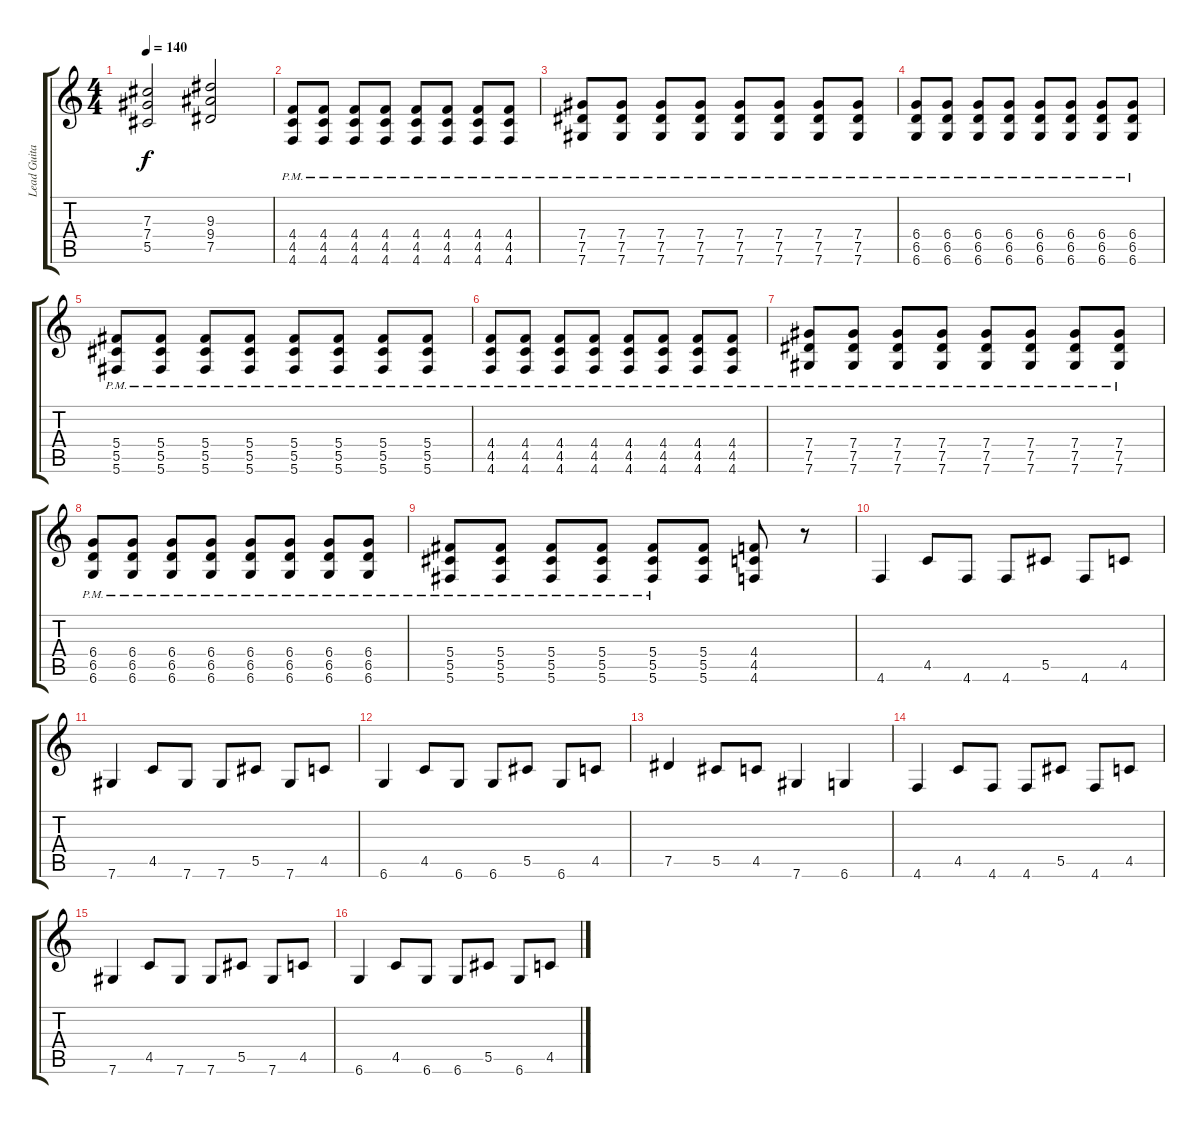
\track ("Lead Guitar" "Lead Guita") {instrument distortionguitar}
\staff {score tabs}
\tuning (Eb4 Bb3 Gb3 Db3 Ab2 Db2) {hide}
\ts (4 4)
\tempo 140
\clef g2
\ks c
(7.3 7.4 5.5).2{dy f} (9.3 9.4 7.5).2 |
(4.4{pm} 4.5{pm} 4.6{pm}).8 (4.4{pm} 4.5{pm} 4.6{pm}).8 (4.4{pm} 4.5{pm} 4.6{pm}).8 (4.4{pm} 4.5{pm} 4.6{pm}).8 (4.4{pm} 4.5{pm} 4.6{pm}).8 (4.4{pm} 4.5{pm} 4.6{pm}).8 (4.4{pm} 4.5{pm} 4.6{pm}).8 (4.4{pm} 4.5{pm} 4.6{pm}).8 |
(7.4{pm} 7.5{pm} 7.6{pm}).8 (7.4{pm} 7.5{pm} 7.6{pm}).8 (7.4{pm} 7.5{pm} 7.6{pm}).8 (7.4{pm} 7.5{pm} 7.6{pm}).8 (7.4{pm} 7.5{pm} 7.6{pm}).8 (7.4{pm} 7.5{pm} 7.6{pm}).8 (7.4{pm} 7.5{pm} 7.6{pm}).8 (7.4{pm} 7.5{pm} 7.6{pm}).8 |
(6.4{pm} 6.5{pm} 6.6{pm}).8 (6.4{pm} 6.5{pm} 6.6{pm}).8 (6.4{pm} 6.5{pm} 6.6{pm}).8 (6.4{pm} 6.5{pm} 6.6{pm}).8 (6.4{pm} 6.5{pm} 6.6{pm}).8 (6.4{pm} 6.5{pm} 6.6{pm}).8 (6.4{pm} 6.5{pm} 6.6{pm}).8 (6.4{pm} 6.5{pm} 6.6{pm}).8 |
(5.4{pm} 5.5{pm} 5.6{pm}).8 (5.4{pm} 5.5{pm} 5.6{pm}).8 (5.4{pm} 5.5{pm} 5.6{pm}).8 (5.4{pm} 5.5{pm} 5.6{pm}).8 (5.4{pm} 5.5{pm} 5.6{pm}).8 (5.4{pm} 5.5{pm} 5.6{pm}).8 (5.4{pm} 5.5{pm} 5.6{pm}).8 (5.4{pm} 5.5{pm} 5.6{pm}).8 |
(4.4{pm} 4.5{pm} 4.6{pm}).8 (4.4{pm} 4.5{pm} 4.6{pm}).8 (4.4{pm} 4.5{pm} 4.6{pm}).8 (4.4{pm} 4.5{pm} 4.6{pm}).8 (4.4{pm} 4.5{pm} 4.6{pm}).8 (4.4{pm} 4.5{pm} 4.6{pm}).8 (4.4{pm} 4.5{pm} 4.6{pm}).8 (4.4{pm} 4.5{pm} 4.6{pm}).8 |
(7.4{pm} 7.5{pm} 7.6{pm}).8 (7.4{pm} 7.5{pm} 7.6{pm}).8 (7.4{pm} 7.5{pm} 7.6{pm}).8 (7.4{pm} 7.5{pm} 7.6{pm}).8 (7.4{pm} 7.5{pm} 7.6{pm}).8 (7.4{pm} 7.5{pm} 7.6{pm}).8 (7.4{pm} 7.5{pm} 7.6{pm}).8 (7.4{pm} 7.5{pm} 7.6{pm}).8 |
(6.4{pm} 6.5{pm} 6.6{pm}).8 (6.4{pm} 6.5{pm} 6.6{pm}).8 (6.4{pm} 6.5{pm} 6.6{pm}).8 (6.4{pm} 6.5{pm} 6.6{pm}).8 (6.4{pm} 6.5{pm} 6.6{pm}).8 (6.4{pm} 6.5{pm} 6.6{pm}).8 (6.4{pm} 6.5{pm} 6.6{pm}).8 (6.4{pm} 6.5{pm} 6.6{pm}).8 |
(5.4{pm} 5.5{pm} 5.6{pm}).8 (5.4{pm} 5.5{pm} 5.6{pm}).8 (5.4{pm} 5.5{pm} 5.6{pm}).8 (5.4{pm} 5.5{pm} 5.6{pm}).8 (5.4{pm} 5.5{pm} 5.6{pm}).8 (5.4 5.5 5.6).8 (4.4 4.5 4.6).8 r.8 |
4.6.4 4.5.8 4.6.8 4.6.8 5.5.8 4.6.8 4.5.8 |
7.6.4 4.5.8 7.6.8 7.6.8 5.5.8 7.6.8 4.5.8 |
6.6.4 4.5.8 6.6.8 6.6.8 5.5.8 6.6.8 4.5.8 |
7.5.4 5.5.8 4.5.8 7.6.4 6.6.4 |
4.6.4 4.5.8 4.6.8 4.6.8 5.5.8 4.6.8 4.5.8 |
7.6.4 4.5.8 7.6.8 7.6.8 5.5.8 7.6.8 4.5.8 |
6.6.4 4.5.8 6.6.8 6.6.8 5.5.8 6.6.8 4.5.8
